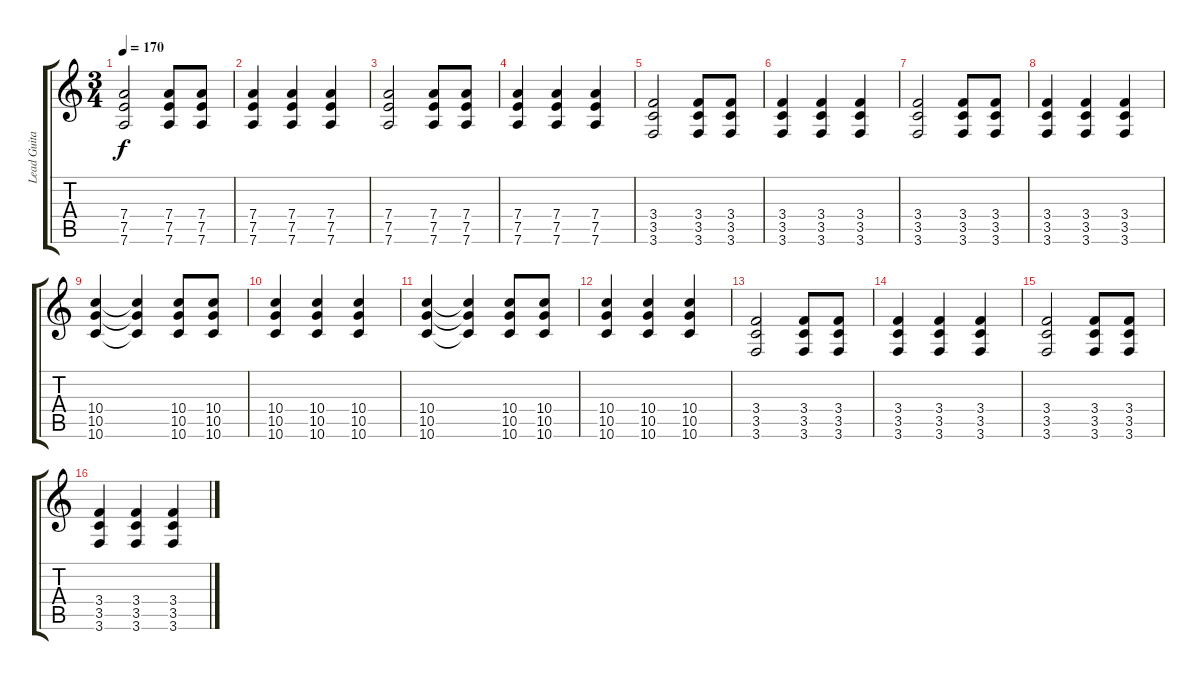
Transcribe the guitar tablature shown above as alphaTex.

\track ("Lead Guitar" "Lead Guita") {instrument distortionguitar}
\staff {score tabs}
\tuning (E4 B3 G3 D3 A2 D2) {hide}
\ts (3 4)
\tempo 170
\clef g2
\ks c
(7.4 7.5 7.6).2{dy f} (7.4 7.5 7.6).8 (7.4 7.5 7.6).8 |
(7.4 7.5 7.6).4 (7.4 7.5 7.6).4 (7.4 7.5 7.6).4 |
(7.4 7.5 7.6).2 (7.4 7.5 7.6).8 (7.4 7.5 7.6).8 |
(7.4 7.5 7.6).4 (7.4 7.5 7.6).4 (7.4 7.5 7.6).4 |
(3.4 3.5 3.6).2 (3.4 3.5 3.6).8 (3.4 3.5 3.6).8 |
(3.4 3.5 3.6).4 (3.4 3.5 3.6).4 (3.4 3.5 3.6).4 |
(3.4 3.5 3.6).2 (3.4 3.5 3.6).8 (3.4 3.5 3.6).8 |
(3.4 3.5 3.6).4 (3.4 3.5 3.6).4 (3.4 3.5 3.6).4 |
(10.4 10.5 10.6).4{instrument distortionguitar} (10.4{t} 10.5{t} 10.6{t}).4 (10.4 10.5 10.6).8 (10.4 10.5 10.6).8 |
(10.4 10.5 10.6).4 (10.4 10.5 10.6).4 (10.4 10.5 10.6).4 |
(10.4 10.5 10.6).4 (10.4{t} 10.5{t} 10.6{t}).4 (10.4 10.5 10.6).8 (10.4 10.5 10.6).8 |
(10.4 10.5 10.6).4 (10.4 10.5 10.6).4 (10.4 10.5 10.6).4 |
(3.4 3.5 3.6).2 (3.4 3.5 3.6).8 (3.4 3.5 3.6).8 |
(3.4 3.5 3.6).4 (3.4 3.5 3.6).4 (3.4 3.5 3.6).4 |
(3.4 3.5 3.6).2 (3.4 3.5 3.6).8 (3.4 3.5 3.6).8 |
(3.4 3.5 3.6).4 (3.4 3.5 3.6).4 (3.4 3.5 3.6).4
